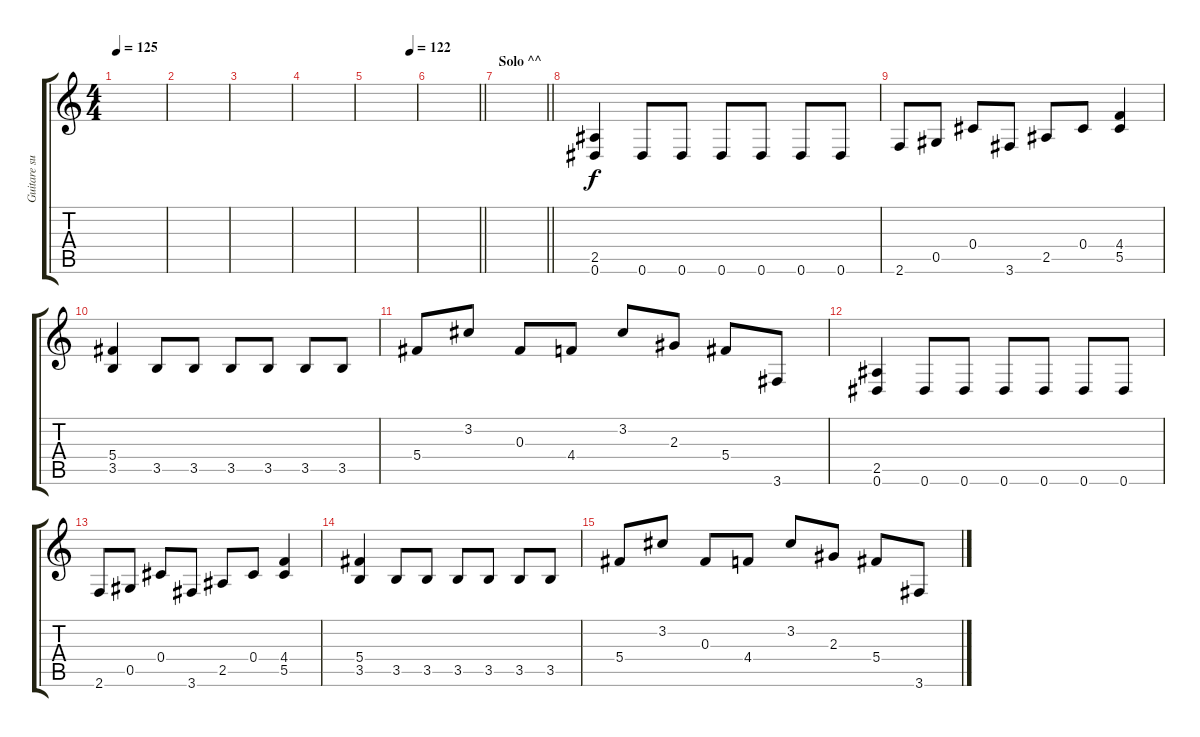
\track ("Guitare supplémentaire" "Guitare su") {instrument distortionguitar}
\staff {score tabs}
\tuning (Eb4 Bb3 Gb3 Db3 Ab2 Eb2) {hide}
\ts (4 4)
\tempo 125
\clef g2
\ks c
|
|
|
|
\tempo (122 0.875)
|
\barLineRight lightlight
|
\section ("" "Solo ^^")
\barLineRight lightlight
|
(2.5 0.6).4{volume 10 instrument acousticguitarsteel} 0.6.8 0.6.8 0.6.8 0.6.8 0.6.8 0.6.8 |
2.6.8{volume 16} 0.5.8 0.4.8 3.6.8 2.5.8 0.4.8 (4.4 5.5).4 |
(5.4 3.5).4{volume 10} 3.5.8 3.5.8 3.5.8 3.5.8 3.5.8 3.5.8 |
5.4.8{volume 16} 3.2.8 0.3.8 4.4.8 3.2.8 2.3.8 5.4.8 3.6.8 |
(2.5 0.6).4{volume 10} 0.6.8 0.6.8 0.6.8 0.6.8 0.6.8 0.6.8 |
2.6.8{volume 16} 0.5.8 0.4.8 3.6.8 2.5.8 0.4.8 (4.4 5.5).4 |
(5.4 3.5).4{volume 10} 3.5.8 3.5.8 3.5.8 3.5.8 3.5.8 3.5.8 |
5.4.8{volume 16} 3.2.8 0.3.8 4.4.8 3.2.8 2.3.8 5.4.8 3.6.8
